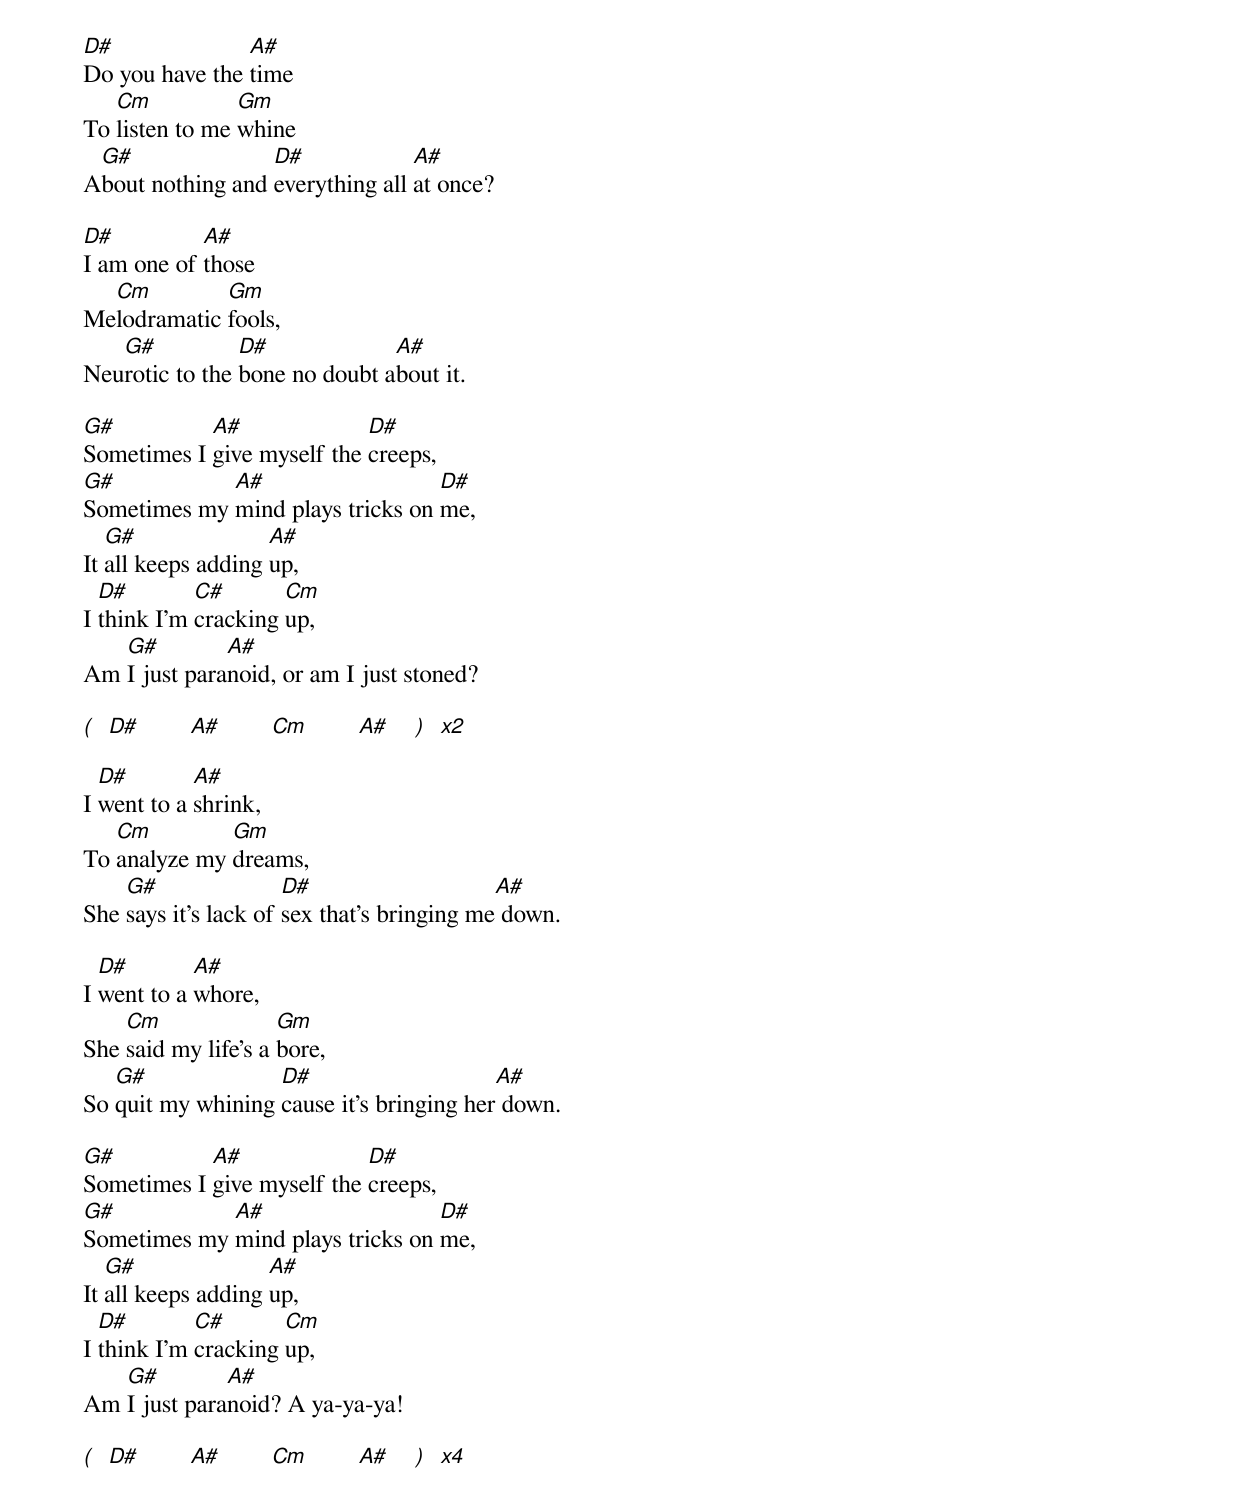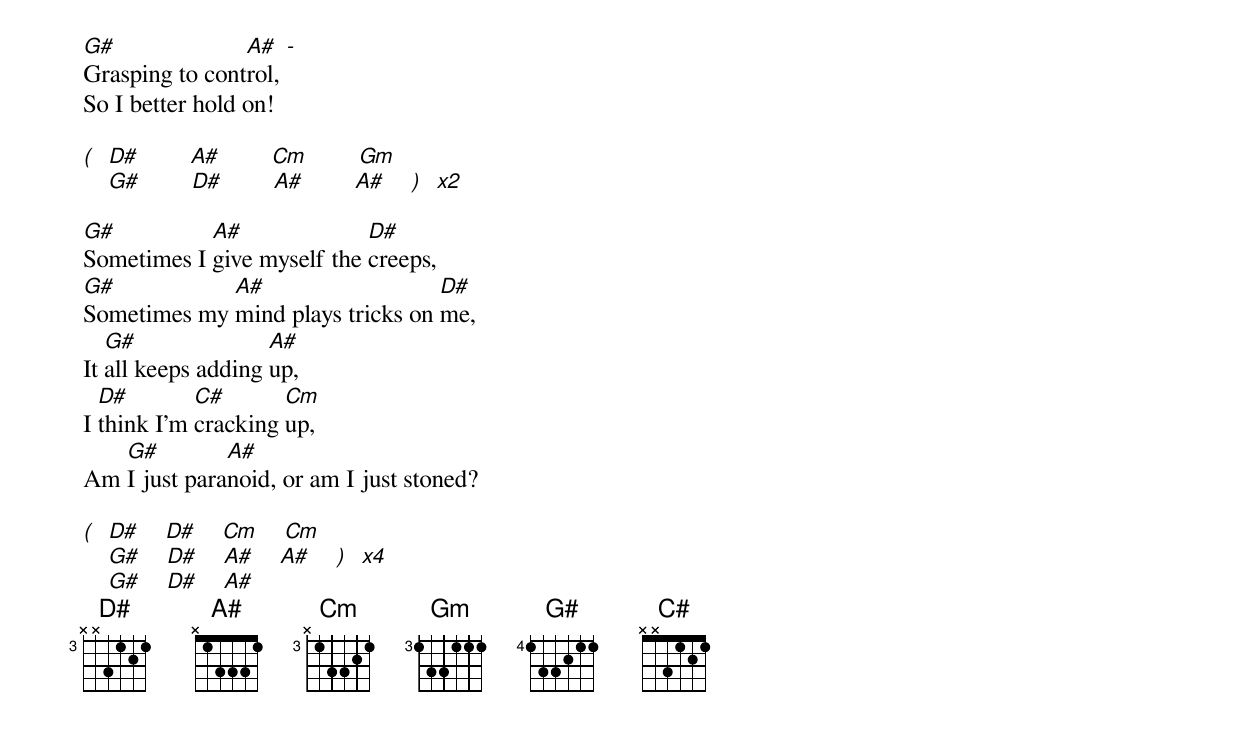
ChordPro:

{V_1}
[D#]Do you have the [A#]time
To [Cm]listen to me [Gm]whine
A[G#]bout nothing and [D#]everything all [A#]at once?

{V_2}
[D#]I am one of [A#]those
Me[Cm]lodramatic [Gm]fools,
Neu[G#]rotic to the [D#]bone no doubt a[A#]bout it.

{C}
[G#]Sometimes I [A#]give myself the [D#]creeps,
[G#]Sometimes my [A#]mind plays tricks on [D#]me,
It [G#]all keeps adding [A#]up,
I [D#]think I'm [C#]cracking [Cm]up,
Am [G#]I just para[A#]noid, or am I just stoned?

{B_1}
[(]  [D#]        [A#]        [Cm]        [A#]    [)]  [x2]

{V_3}
I [D#]went to a [A#]shrink,
To [Cm]analyze my [Gm]dreams,
She [G#]says it's lack of [D#]sex that's bringing me[A#] down.

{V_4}
I [D#]went to a [A#]whore,
She [Cm]said my life's a [Gm]bore,
So [G#]quit my whining [D#]cause it's bringing her[A#] down.

{C}
[G#]Sometimes I [A#]give myself the [D#]creeps,
[G#]Sometimes my [A#]mind plays tricks on [D#]me,
It [G#]all keeps adding [A#]up,
I [D#]think I'm [C#]cracking [Cm]up,
Am [G#]I just para[A#]noid? A ya-ya-ya!

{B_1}
[(]  [D#]        [A#]        [Cm]        [A#]    [)]  [x4]

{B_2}
[G#]Grasping to cont[A#]rol, [-]
So I better hold on!

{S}
[(]  [D#]        [A#]        [Cm]        [Gm]
    [G#]        [D#]        [A#]        [A#]    [)]  [x2]

{C}
[G#]Sometimes I [A#]give myself the [D#]creeps,
[G#]Sometimes my [A#]mind plays tricks on [D#]me,
It [G#]all keeps adding [A#]up,
I [D#]think I'm [C#]cracking [Cm]up,
Am [G#]I just para[A#]noid, or am I just stoned?

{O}
[(]  [D#]    [D#]    [Cm]    [Cm]
    [G#]    [D#]    [A#]    [A#]    [)]  [x4]
    [G#]    [D#]    [A#]
